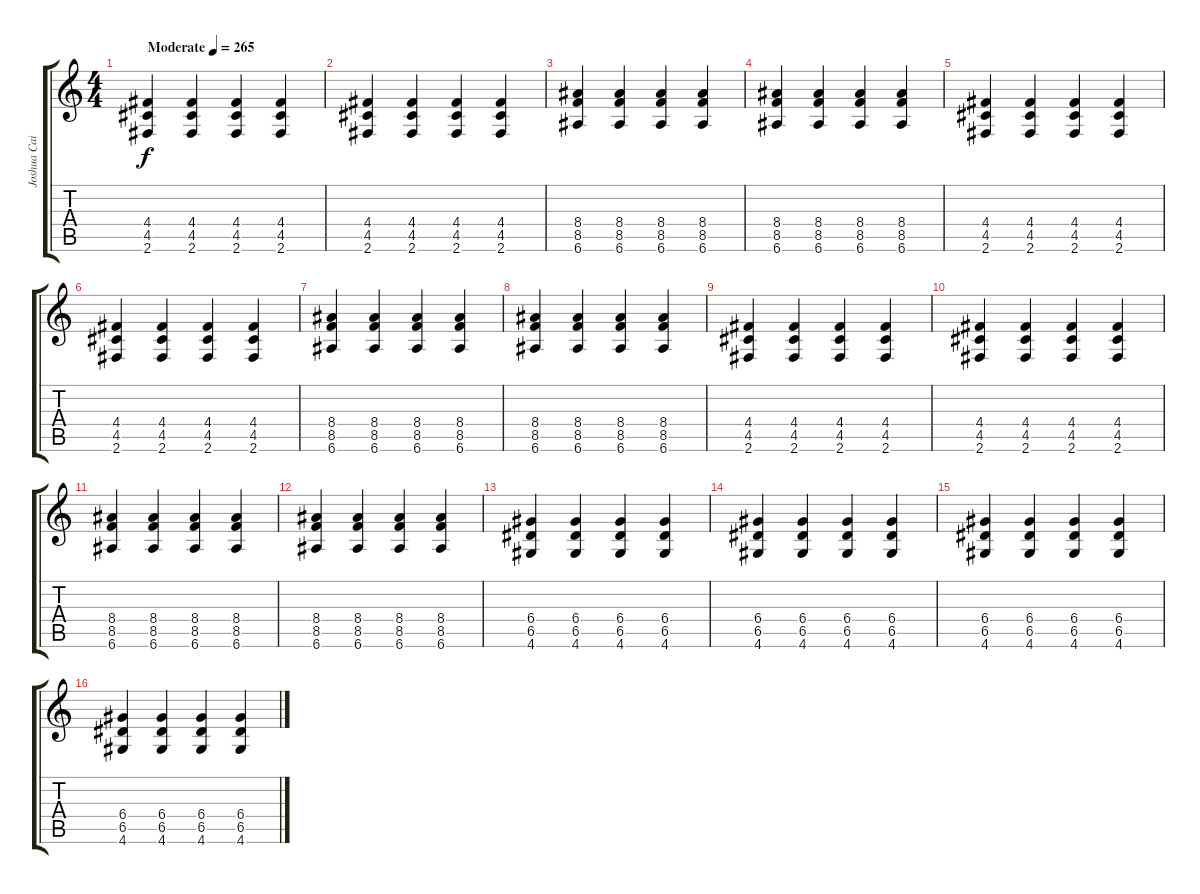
\track ("Joshua Cain Clean" "Joshua Cai") {instrument electricguitarclean}
\staff {score tabs}
\tuning (E4 B3 G3 D3 A2 E2) {hide}
\ts (4 4)
\tempo (265 "Moderate")
\clef g2
\ks c
(4.4 4.5 2.6).4{dy f instrument electricguitarclean} (4.4 4.5 2.6).4 (4.4 4.5 2.6).4 (4.4 4.5 2.6).4 |
(4.4 4.5 2.6).4 (4.4 4.5 2.6).4 (4.4 4.5 2.6).4 (4.4 4.5 2.6).4 |
(8.4 8.5 6.6).4 (8.4 8.5 6.6).4 (8.4 8.5 6.6).4 (8.4 8.5 6.6).4 |
(8.4 8.5 6.6).4 (8.4 8.5 6.6).4 (8.4 8.5 6.6).4 (8.4 8.5 6.6).4 |
(4.4 4.5 2.6).4 (4.4 4.5 2.6).4 (4.4 4.5 2.6).4 (4.4 4.5 2.6).4 |
(4.4 4.5 2.6).4 (4.4 4.5 2.6).4 (4.4 4.5 2.6).4 (4.4 4.5 2.6).4 |
(8.4 8.5 6.6).4 (8.4 8.5 6.6).4 (8.4 8.5 6.6).4 (8.4 8.5 6.6).4 |
(8.4 8.5 6.6).4 (8.4 8.5 6.6).4 (8.4 8.5 6.6).4 (8.4 8.5 6.6).4 |
(4.4 4.5 2.6).4 (4.4 4.5 2.6).4 (4.4 4.5 2.6).4 (4.4 4.5 2.6).4 |
(4.4 4.5 2.6).4 (4.4 4.5 2.6).4 (4.4 4.5 2.6).4 (4.4 4.5 2.6).4 |
(8.4 8.5 6.6).4 (8.4 8.5 6.6).4 (8.4 8.5 6.6).4 (8.4 8.5 6.6).4 |
(8.4 8.5 6.6).4 (8.4 8.5 6.6).4 (8.4 8.5 6.6).4 (8.4 8.5 6.6).4 |
(6.4 6.5 4.6).4 (6.4 6.5 4.6).4 (6.4 6.5 4.6).4 (6.4 6.5 4.6).4 |
(6.4 6.5 4.6).4 (6.4 6.5 4.6).4 (6.4 6.5 4.6).4 (6.4 6.5 4.6).4 |
(6.4 6.5 4.6).4 (6.4 6.5 4.6).4 (6.4 6.5 4.6).4 (6.4 6.5 4.6).4 |
(6.4 6.5 4.6).4 (6.4 6.5 4.6).4 (6.4 6.5 4.6).4 (6.4 6.5 4.6).4
